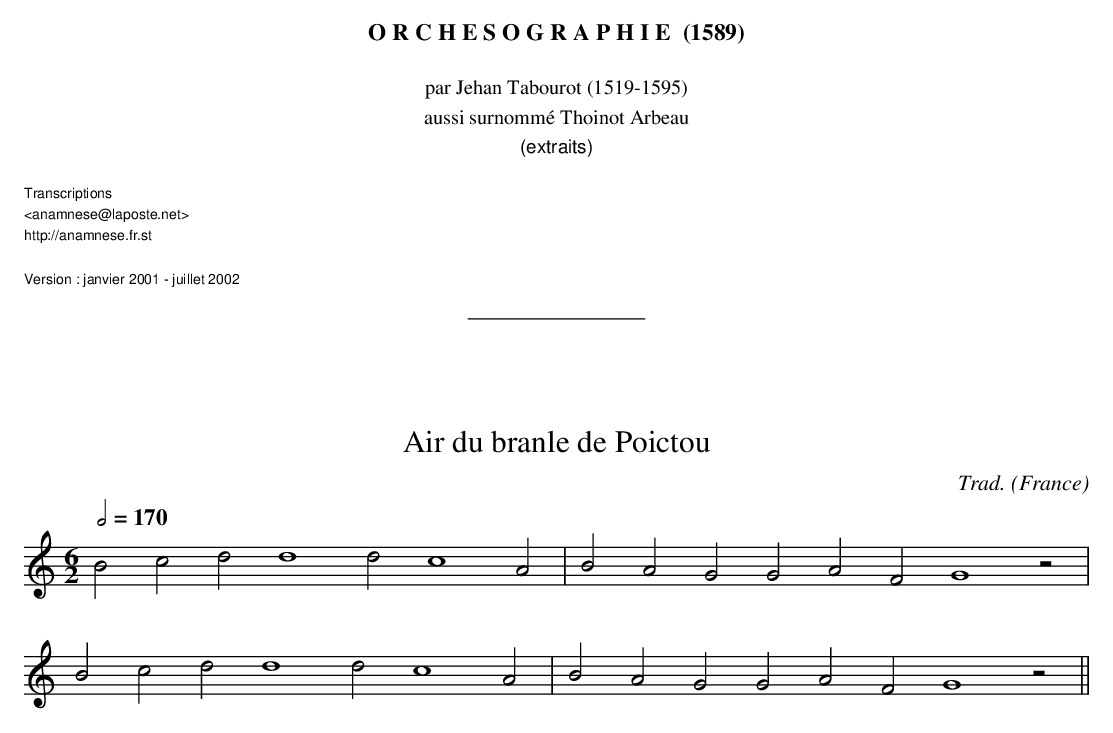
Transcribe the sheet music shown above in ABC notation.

X:1
T:Air du branle de Poictou
C:Trad.
O:France
M:6/2
L:1/2
Q:1/2=170
K:C
Bcdd2d c2A | BAGGAF G2z |
Bcdd2d c2A | BAGGAF G2z ||
